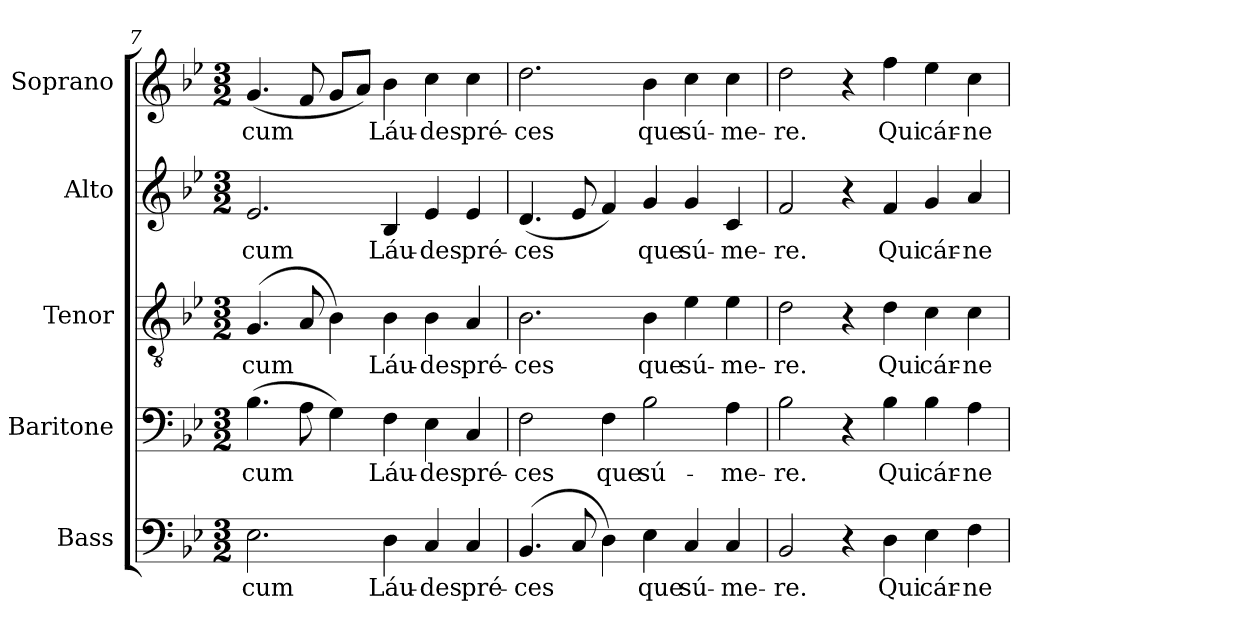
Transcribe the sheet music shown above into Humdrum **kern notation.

**kern	**text	**kern	**text	**kern	**text	**kern	**text	**kern	**text
*part5	*part5	*part4	*part4	*part3	*part3	*part2	*part2	*part1	*part1
*staff5	*staff5	*staff4	*staff4	*staff3	*staff3	*staff2	*staff2	*staff1	*staff1
*I"Bass	*	*I"Baritone	*	*I"Tenor	*	*I"Alto	*	*I"Soprano	*
*I'B.	*	*I'Bar.	*	*I'T.	*	*I'A.	*	*I'S.	*
*clefF4	*	*clefF4	*	*clefGv2	*	*clefG2	*	*clefG2	*
*	*	*	*	*ITrd7c12	*	*	*	*	*
*k[b-e-]	*	*k[b-e-]	*	*k[b-e-]	*	*k[b-e-]	*	*k[b-e-]	*
*B-:	*	*B-:	*	*B-:	*	*B-:	*	*B-:	*
*M3/2	*	*M3/2	*	*M3/2	*	*M3/2	*	*M3/2	*
=7	=7	=7	=7	=7	=7	=7	=7	=7	=7
!	!LO:LY:b:color=#000000	!	!	!	!	!	!	!	!
!	!	!	!LO:LY:b:color=#000000	!	!	!	!	!	!
!	!	!	!	!	!LO:LY:b:color=#000000	!	!	!	!
!	!	!	!	!	!	!	!LO:LY:b:color=#000000	!	!
!	!	!	!	!	!	!	!	!	!LO:LY:b:color=#000000
2.E-i\	-cum	(4.B-i\	-cum	(4.GGi/	-cum	2.e-i/	-cum	(4.gi/	-cum
.	.	8Ai\	.	8AAi/	.	.	.	8fi/	.
.	.	4Gi\)	.	4BB-i\)	.	.	.	8gi/L	.
.	.	.	.	.	.	.	.	8ai/J)	.
!	!LO:LY:b:color=#000000	!	!	!	!	!	!	!	!
!	!	!	!LO:LY:b:color=#000000	!	!	!	!	!	!
!	!	!	!	!	!LO:LY:b:color=#000000	!	!	!	!
!	!	!	!	!	!	!	!LO:LY:b:color=#000000	!	!
!	!	!	!	!	!	!	!	!	!LO:LY:b:color=#000000
4Di\	Láu-	4Fi\	Láu-	4BB-i\	Láu-	4B-i/	Láu-	4b-i\	Láu-
!	!LO:LY:b:color=#000000	!	!	!	!	!	!	!	!
!	!	!	!LO:LY:b:color=#000000	!	!	!	!	!	!
!	!	!	!	!	!LO:LY:b:color=#000000	!	!	!	!
!	!	!	!	!	!	!	!LO:LY:b:color=#000000	!	!
!	!	!	!	!	!	!	!	!	!LO:LY:b:color=#000000
4Ci/	-des	4E-i\	-des	4BB-i\	-des	4e-i/	-des	4cci\	-des
!	!LO:LY:b:color=#000000	!	!	!	!	!	!	!	!
!	!	!	!LO:LY:b:color=#000000	!	!	!	!	!	!
!	!	!	!	!	!LO:LY:b:color=#000000	!	!	!	!
!	!	!	!	!	!	!	!LO:LY:b:color=#000000	!	!
!	!	!	!	!	!	!	!	!	!LO:LY:b:color=#000000
4Ci/	pré-	4Ci/	pré-	4AAi/	pré-	4e-i/	pré-	4cci\	pré-
=8	=8	=8	=8	=8	=8	=8	=8	=8	=8
!	!LO:LY:b:color=#000000	!	!	!	!	!	!	!	!
!	!	!	!LO:LY:b:color=#000000	!	!	!	!	!	!
!	!	!	!	!	!LO:LY:b:color=#000000	!	!	!	!
!	!	!	!	!	!	!	!LO:LY:b:color=#000000	!	!
!	!	!	!	!	!	!	!	!	!LO:LY:b:color=#000000
(4.BB-i/	-ces	2Fi\	-ces	2.BB-i\	-ces	(4.di/	-ces	2.ddi\	-ces
8Ci/	.	.	.	.	.	8e-i/	.	.	.
!	!	!	!LO:LY:b:color=#000000	!	!	!	!	!	!
4Di\)	.	4Fi\	que	.	.	4fi/)	.	.	.
!	!LO:LY:b:color=#000000	!	!	!	!	!	!	!	!
!	!	!	!LO:LY:b:color=#000000	!	!	!	!	!	!
!	!	!	!	!	!LO:LY:b:color=#000000	!	!	!	!
!	!	!	!	!	!	!	!LO:LY:b:color=#000000	!	!
!	!	!	!	!	!	!	!	!	!LO:LY:b:color=#000000
4E-i\	que	2B-i\	sú-	4BB-i\	que	4gi/	que	4b-i\	que
!	!LO:LY:b:color=#000000	!	!	!	!	!	!	!	!
!	!	!	!	!	!LO:LY:b:color=#000000	!	!	!	!
!	!	!	!	!	!	!	!LO:LY:b:color=#000000	!	!
!	!	!	!	!	!	!	!	!	!LO:LY:b:color=#000000
4Ci/	sú-	.	.	4E-i\	sú-	4gi/	sú-	4cci\	sú-
!	!LO:LY:b:color=#000000	!	!	!	!	!	!	!	!
!	!	!	!LO:LY:b:color=#000000	!	!	!	!	!	!
!	!	!	!	!	!LO:LY:b:color=#000000	!	!	!	!
!	!	!	!	!	!	!	!LO:LY:b:color=#000000	!	!
!	!	!	!	!	!	!	!	!	!LO:LY:b:color=#000000
4Ci/	-me-	4Ai\	-me-	4E-i\	-me-	4ci/	-me-	4cci\	-me-
=9	=9	=9	=9	=9	=9	=9	=9	=9	=9
!	!LO:LY:b:color=#000000	!	!	!	!	!	!	!	!
!	!	!	!LO:LY:b:color=#000000	!	!	!	!	!	!
!	!	!	!	!	!LO:LY:b:color=#000000	!	!	!	!
!	!	!	!	!	!	!	!LO:LY:b:color=#000000	!	!
!	!	!	!	!	!	!	!	!	!LO:LY:b:color=#000000
2BB-i/	-re.	2B-i\	-re.	2Di\	-re.	2fi/	-re.	2ddi\	-re.
4r	.	4r	.	4r	.	4r	.	4r	.
!	!LO:LY:b:color=#000000	!	!	!	!	!	!	!	!
!	!	!	!LO:LY:b:color=#000000	!	!	!	!	!	!
!	!	!	!	!	!LO:LY:b:color=#000000	!	!	!	!
!	!	!	!	!	!	!	!LO:LY:b:color=#000000	!	!
!	!	!	!	!	!	!	!	!	!LO:LY:b:color=#000000
4Di\	Qui	4B-i\	Qui	4Di\	Qui	4fi/	Qui	4ffi\	Qui
!	!LO:LY:b:color=#000000	!	!	!	!	!	!	!	!
!	!	!	!LO:LY:b:color=#000000	!	!	!	!	!	!
!	!	!	!	!	!LO:LY:b:color=#000000	!	!	!	!
!	!	!	!	!	!	!	!LO:LY:b:color=#000000	!	!
!	!	!	!	!	!	!	!	!	!LO:LY:b:color=#000000
4E-i\	cár-	4B-i\	cár-	4Ci\	cár-	4gi/	cár-	4ee-i\	cár-
!	!LO:LY:b:color=#000000	!	!	!	!	!	!	!	!
!	!	!	!LO:LY:b:color=#000000	!	!	!	!	!	!
!	!	!	!	!	!LO:LY:b:color=#000000	!	!	!	!
!	!	!	!	!	!	!	!LO:LY:b:color=#000000	!	!
!	!	!	!	!	!	!	!	!	!LO:LY:b:color=#000000
4Fi\	-ne	4Ai\	-ne	4Ci\	-ne	4ai/	-ne	4cci\	-ne
=	=	=	=	=	=	=	=	=	=
*-	*-	*-	*-	*-	*-	*-	*-	*-	*-
